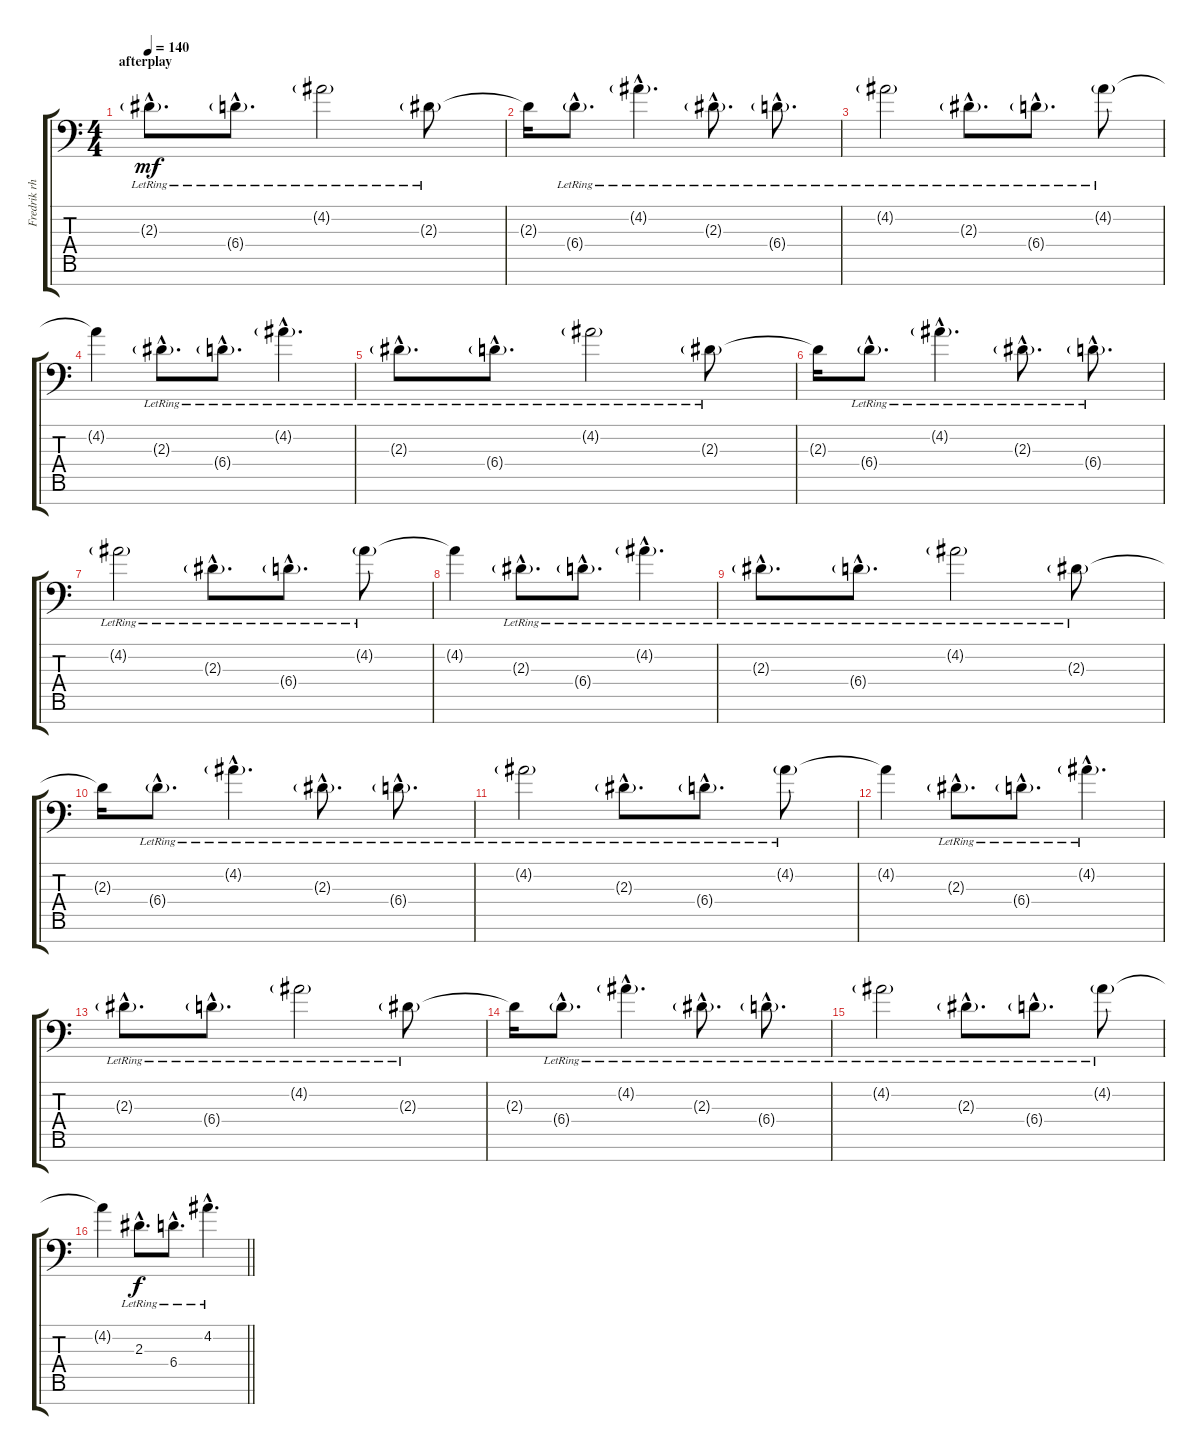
\track ("Fredrik rhythm" "Fredrik rh") {instrument overdrivenguitar}
\staff {score tabs}
\tuning (Bb3 Gb3 Db3 Ab2 Eb2 Bb1 F1) {hide}
\ts (4 4)
\section ("" "afterplay")
\tempo 140
\clef f4
\ks c
2.3{g hac lr}.8{d dy mf} 6.4{g hac lr}.8{d} 4.2{g lr}.2 2.3{g lr}.8 |
2.3{t}.16 6.4{g hac lr}.8{d} 4.2{g hac lr}.4{d} 2.3{g hac lr}.8{d} 6.4{g hac lr}.8{d} |
4.2{g lr}.2 2.3{g hac lr}.8{d} 6.4{g hac lr}.8{d} 4.2{g lr}.8 |
4.2{t}.4 2.3{g hac lr}.8{d} 6.4{g hac lr}.8{d} 4.2{g hac lr}.4{d} |
2.3{g hac lr}.8{d} 6.4{g hac lr}.8{d} 4.2{g lr}.2 2.3{g lr}.8 |
2.3{t}.16 6.4{g hac lr}.8{d} 4.2{g hac lr}.4{d} 2.3{g hac lr}.8{d} 6.4{g hac lr}.8{d} |
4.2{g lr}.2 2.3{g hac lr}.8{d} 6.4{g hac lr}.8{d} 4.2{g lr}.8 |
4.2{t}.4 2.3{g hac lr}.8{d} 6.4{g hac lr}.8{d} 4.2{g hac lr}.4{d} |
2.3{g hac lr}.8{d} 6.4{g hac lr}.8{d} 4.2{g lr}.2 2.3{g lr}.8 |
2.3{t}.16 6.4{g hac lr}.8{d} 4.2{g hac lr}.4{d} 2.3{g hac lr}.8{d} 6.4{g hac lr}.8{d} |
4.2{g lr}.2 2.3{g hac lr}.8{d} 6.4{g hac lr}.8{d} 4.2{g lr}.8 |
4.2{t}.4 2.3{g hac lr}.8{d} 6.4{g hac lr}.8{d} 4.2{g hac lr}.4{d} |
2.3{g hac lr}.8{d} 6.4{g hac lr}.8{d} 4.2{g lr}.2 2.3{g lr}.8 |
2.3{t}.16 6.4{g hac lr}.8{d} 4.2{g hac lr}.4{d} 2.3{g hac lr}.8{d} 6.4{g hac lr}.8{d} |
4.2{g lr}.2 2.3{g hac lr}.8{d} 6.4{g hac lr}.8{d} 4.2{g lr}.8 |
\barLineRight lightlight
4.2{t}.4 2.3{hac lr}.8{d dy f} 6.4{hac lr}.8{d} 4.2{hac lr}.4{d}
